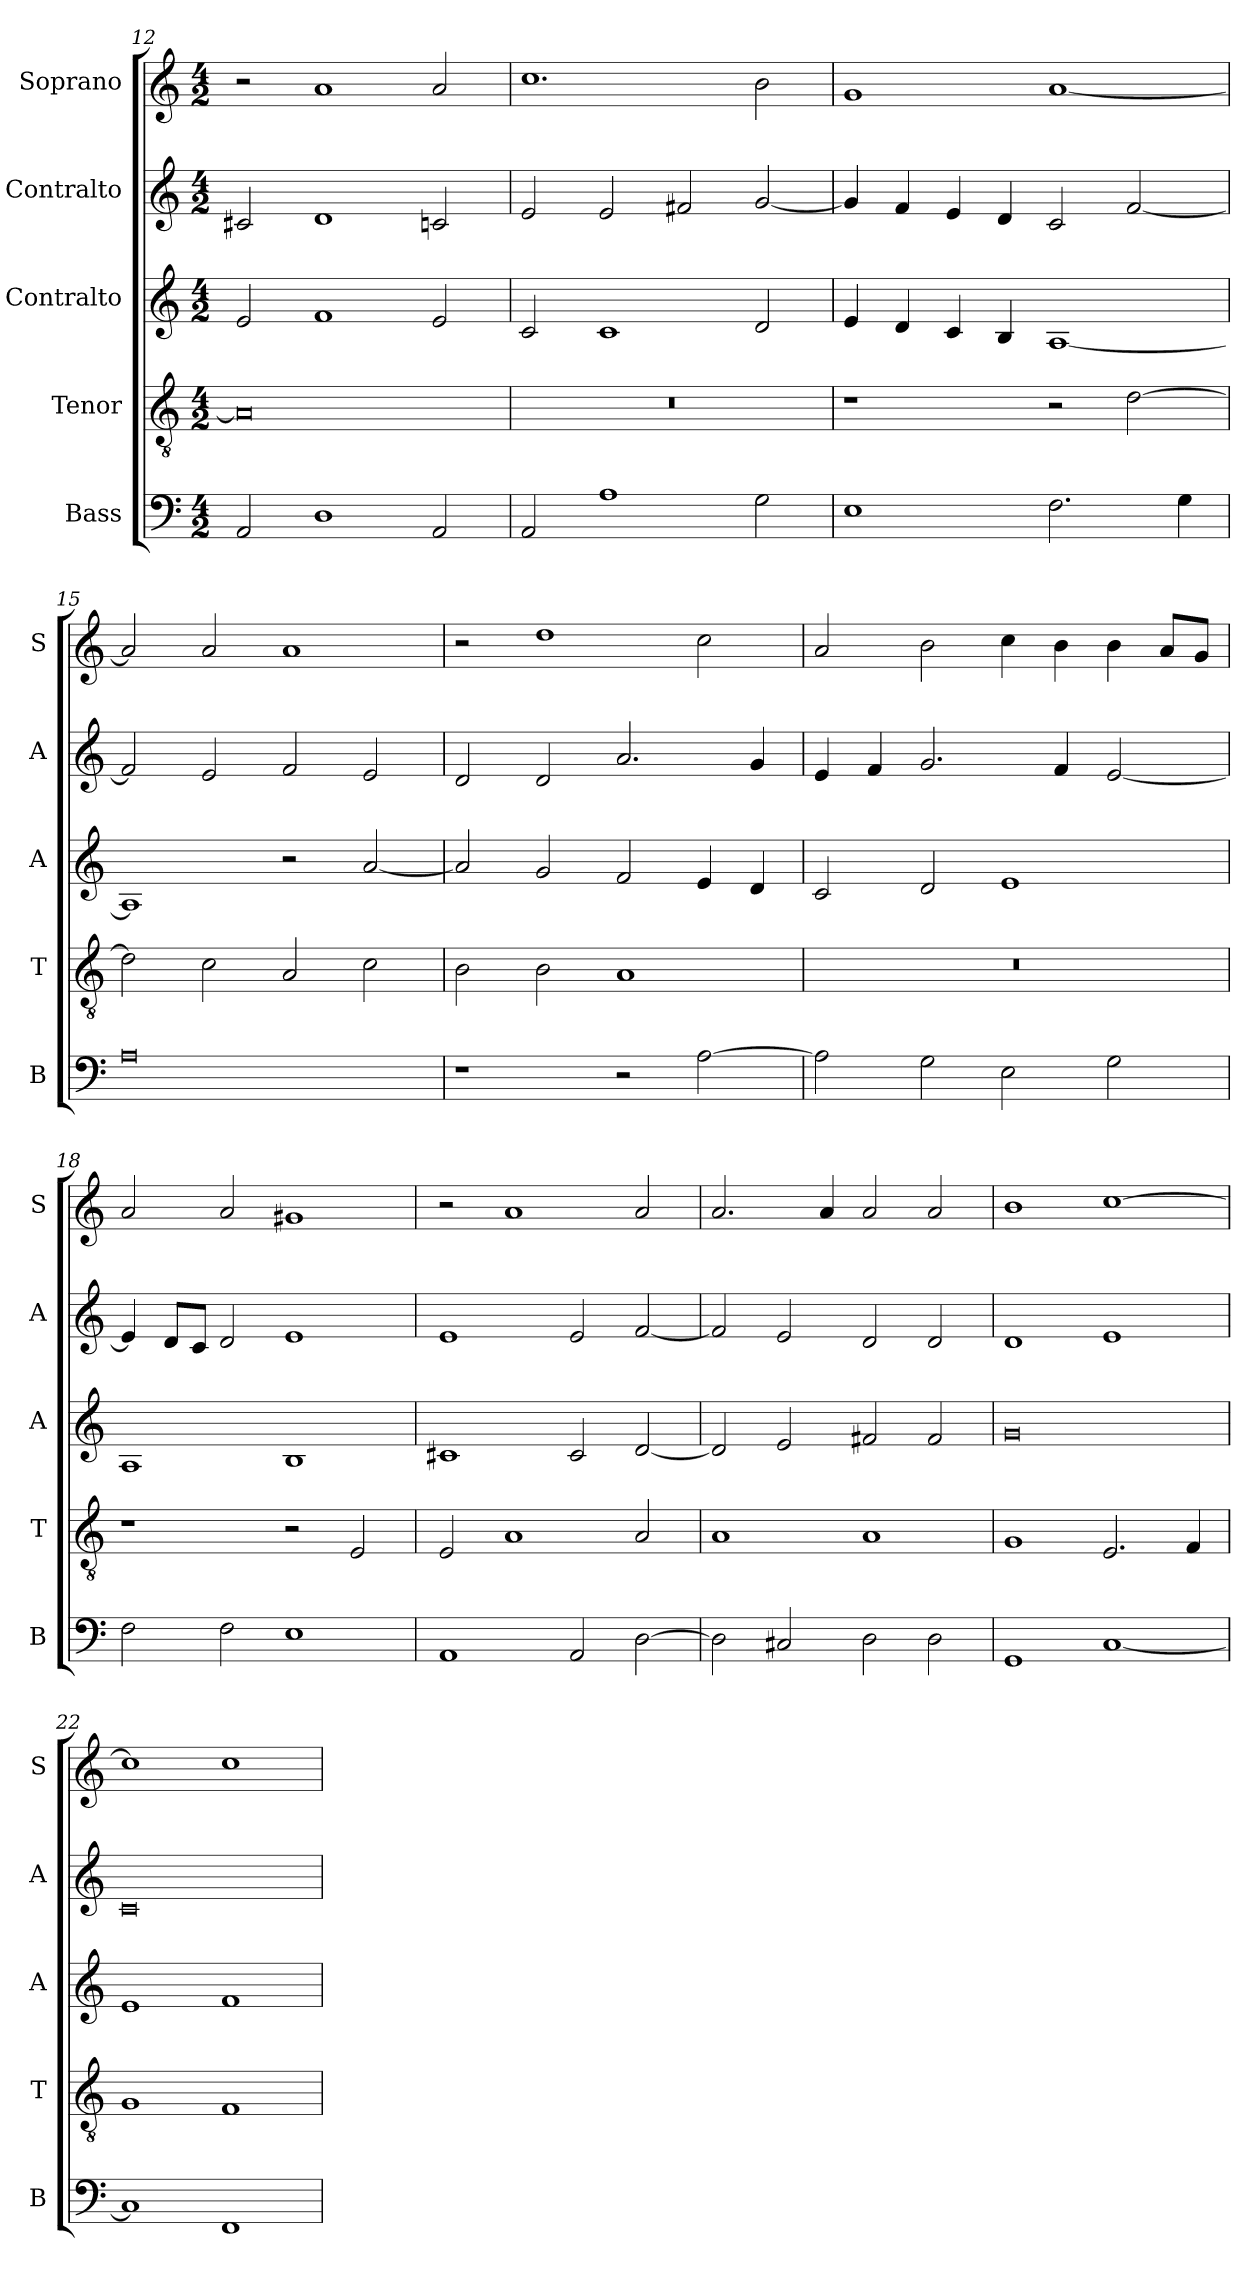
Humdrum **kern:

**kern	**kern	**kern	**kern	**kern
*part5	*part4	*part3	*part2	*part1
*staff5	*staff4	*staff3	*staff2	*staff1
*I"Bass	*I"Tenor	*I"Contralto	*I"Contralto	*I"Soprano
*I'B	*I'T	*I'A	*I'A	*I'S
*clefF4	*clefGv2	*clefG2	*clefG2	*clefG2
*k[]	*k[]	*k[]	*k[]	*k[]
*E:phr	*E:phr	*E:phr	*E:phr	*E:phr
*M4/2	*M4/2	*M4/2	*M4/2	*M4/2
=12	=12	=12	=12	=12
2AA	0A]	2e	2c#X	2r
1D	.	1f	1d	1a
2AA	.	2e	2cn	2a
=13	=13	=13	=13	=13
2AA	0r	2c	2e	1.cc
1A	.	1c	2e	.
.	.	.	2f#X	.
2G	.	2d	[2g	2b
=14	=14	=14	=14	=14
1E	1r	4e	4g]	1g
.	.	4d	4f	.
.	.	4c	4e	.
.	.	4B	4d	.
2.F	2r	[1A	2c	[1a
.	[2d	.	[2f	.
4G	.	.	.	.
=15	=15	=15	=15	=15
0A	2d]	1A]	2f]	2a]
.	2c	.	2e	2a
.	2A	2r	2f	1a
.	2c	[2a	2e	.
=16	=16	=16	=16	=16
1r	2B	2a]	2d	2r
.	2B	2g	2d	1dd
2r	1A	2f	2.a	.
[2A	.	4e	.	2cc
.	.	4d	4g	.
=17	=17	=17	=17	=17
2A]	0r	2c	4e	2a
.	.	.	4f	.
2G	.	2d	2.g	2b
2E	.	1e	.	4cc
.	.	.	4f	4b
2G	.	.	[2e	4b
.	.	.	.	8a/L
.	.	.	.	8g/J
=18	=18	=18	=18	=18
2F	1r	1A	4e]	2a
.	.	.	8d/L	.
.	.	.	8c/J	.
2F	.	.	2d	2a
1E	2r	1B	1e	1g#X
.	2E	.	.	.
=19	=19	=19	=19	=19
1AA	2E	1c#X	1e	2r
.	1A	.	.	1a
2AA	.	2c#	2e	.
[2D	2A	[2d	[2f	2a
=20	=20	=20	=20	=20
2D]	1A	2d]	2f]	2.a
2C#X	.	2e	2e	.
.	.	.	.	4a
2D	1A	2f#X	2d	2a
2D	.	2f#	2d	2a
=21	=21	=21	=21	=21
1GG	1G	0g	1d	1b
[1C	2.E	.	1e	[1cc
.	4F	.	.	.
=22	=22	=22	=22	=22
1C]	1G	1e	0c	1cc]
1FF	1F	1f	.	1cc
=	=	=	=	=
*-	*-	*-	*-	*-
